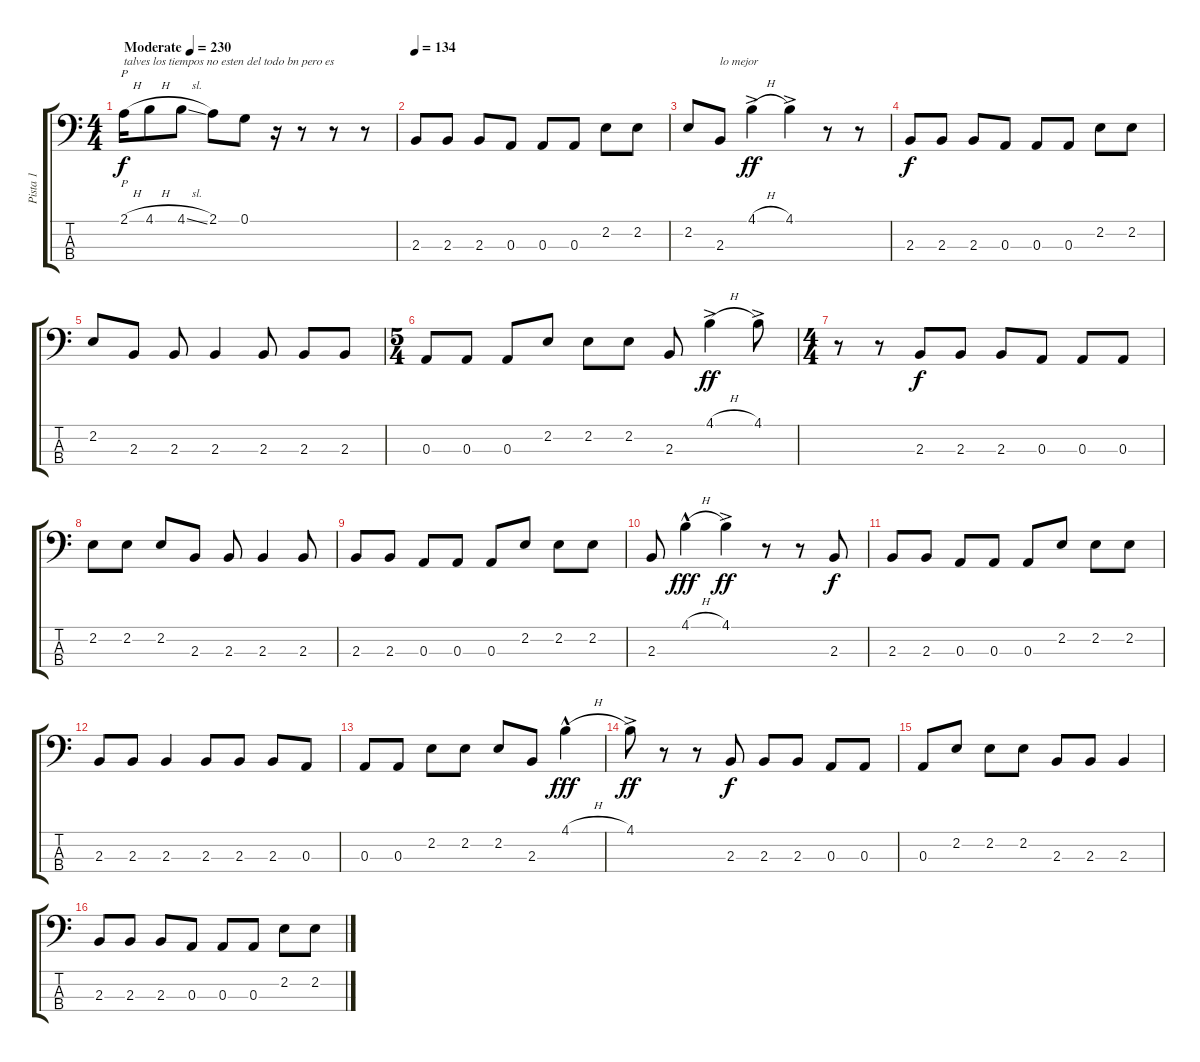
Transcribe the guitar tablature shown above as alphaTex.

\track ("Pista 1" "Pista 1") {instrument electricbassfinger}
\staff {score tabs}
\tuning (G2 D2 A1 E1) {hide}
\ts (4 4)
\tempo (230 "Moderate")
\tempo 300
\tempo (230 "Moderate")
\clef f4
\ks c
2.1{h}.16{p txt "talves los tiempos no esten del todo bn pero es " dy f instrument electricbassfinger} 4.1{h}.8 4.1{sl}.8 2.1.8 0.1.8 r.16 r.8 r.8 r.8 |
\tempo 134
2.3.8 2.3.8 2.3.8 0.3.8 0.3.8 0.3.8 2.2.8 2.2.8 |
2.2.8 2.3.8{txt "lo mejor"} 4.1{h ac}.4{dy ff} 4.1{ac}.4 r.8 r.8 |
2.3.8{dy f} 2.3.8 2.3.8 0.3.8 0.3.8 0.3.8 2.2.8 2.2.8 |
2.2.8 2.3.8 2.3.8 2.3.4 2.3.8 2.3.8 2.3.8 |
\ts (5 4)
0.3.8 0.3.8 0.3.8 2.2.8 2.2.8 2.2.8 2.3.8 4.1{h ac}.4{dy ff} 4.1{ac}.8 |
\ts (4 4)
r.8 r.8 2.3.8{dy f} 2.3.8 2.3.8 0.3.8 0.3.8 0.3.8 |
2.2.8 2.2.8 2.2.8 2.3.8 2.3.8 2.3.4 2.3.8 |
2.3.8 2.3.8 0.3.8 0.3.8 0.3.8 2.2.8 2.2.8 2.2.8 |
2.3.8 4.1{h hac}.4{dy fff} 4.1{ac}.4{dy ff} r.8 r.8 2.3.8{dy f} |
2.3.8 2.3.8 0.3.8 0.3.8 0.3.8 2.2.8 2.2.8 2.2.8 |
2.3.8 2.3.8 2.3.4 2.3.8 2.3.8 2.3.8 0.3.8 |
0.3.8 0.3.8 2.2.8 2.2.8 2.2.8 2.3.8 4.1{h hac}.4{dy fff} |
4.1{ac}.8{dy ff} r.8 r.8 2.3.8{dy f} 2.3.8 2.3.8 0.3.8 0.3.8 |
0.3.8 2.2.8 2.2.8 2.2.8 2.3.8 2.3.8 2.3.4 |
2.3.8 2.3.8 2.3.8 0.3.8 0.3.8 0.3.8 2.2.8 2.2.8
